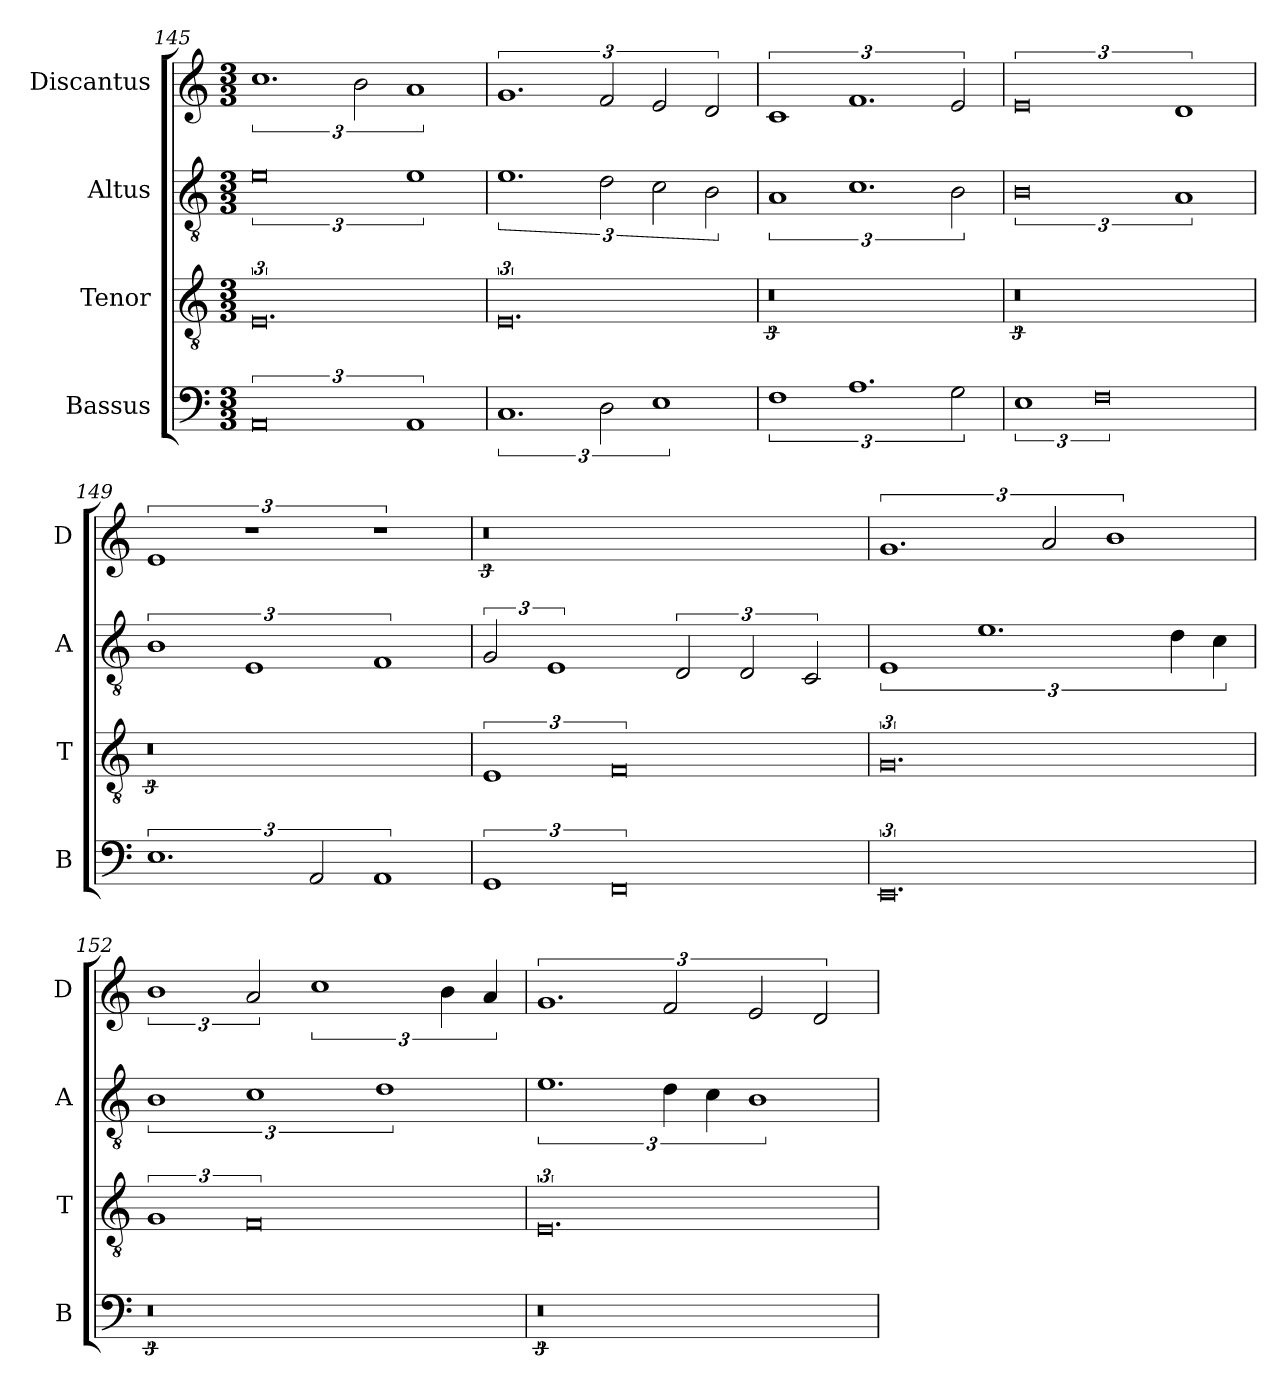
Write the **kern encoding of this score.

**kern	**kern	**kern	**kern
*part4	*part3	*part2	*part1
*staff4	*staff3	*staff2	*staff1
*I"Bassus	*I"Tenor	*I"Altus	*I"Discantus
*I'B	*I'T	*I'A	*I'D
*clefF4	*clefGv2	*clefGv2	*clefG2
*k[]	*k[]	*k[]	*k[]
*M3/3	*M3/3	*M3/3	*M3/3
=145	=145	=145	=145
3%4AA	3%4.E	3%4e	3%2.cc
.	.	.	3b\
3%2AA	.	3%2e	3%2a
=146	=146	=146	=146
3%2.C	3%4.E	3%2.e	3%2.g
3D\	.	3d\	3f/
3%2E	.	3c\	3e/
.	.	3B\	3d/
=147	=147	=147	=147
3%2F	3%4.r	3%2A	3%2c
3%2.A	.	3%2.c	3%2.f
3G\	.	3B\	3e/
=148	=148	=148	=148
3%2E	3%4.r	3%4B	3%4e
3%4F	.	.	.
.	.	3%2A	3%2d
=149	=149	=149	=149
3%2.E	3%4.r	3%2B	3%2e
.	.	3%2E	3%2r
3AA/	.	.	.
3%2AA	.	3%2F	3%2r
=150	=150	=150	=150
3%2GG	3%2E	3G/	3%4.r
.	.	3%2E	.
3%4FF	3%4F	.	.
.	.	3D/	.
.	.	3D/	.
.	.	3C/	.
=151	=151	=151	=151
3%4.EE	3%4.G	3%2E	3%2.g
.	.	3%2.e	.
.	.	.	3a/
.	.	.	3%2b
.	.	6d\	.
.	.	6c\	.
=152	=152	=152	=152
3%4.r	3%2G	3%2B	3%2b
.	3%4F	3%2c	3a/
.	.	.	3%2cc
.	.	3%2d	.
.	.	.	6b\
.	.	.	6a/
=153	=153	=153	=153
3%4.r	3%4.E	3%2.e	3%2.g
.	.	6d\	3f/
.	.	6c\	.
.	.	3%2B	3e/
.	.	.	3d/
=	=	=	=
*-	*-	*-	*-
